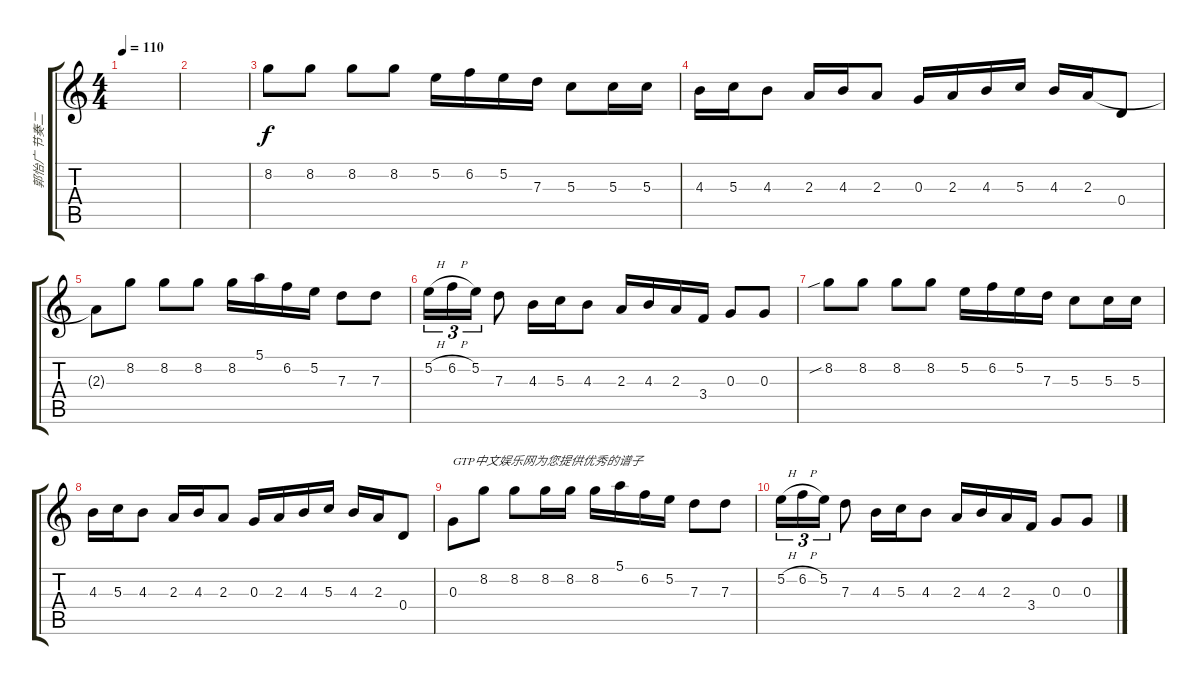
\track ("郭怡广 节奏二" "郭怡广 节奏二") {instrument acousticguitarsteel}
\staff {score tabs}
\tuning (E4 B3 G3 D3 A2 E2) {hide}
\ts (4 4)
\tempo 110
\clef g2
\ks c
|
|
8.2.8 8.2.8 8.2.8 8.2.8 5.2.16 6.2.16 5.2.16 7.3.16 5.3.8 5.3.16 5.3.16 |
4.3.16 5.3.16 4.3.8 2.3.16 4.3.16 2.3.8 0.3.16 2.3.16 4.3.16 5.3.16 4.3.16 2.3.16 0.4.8 |
2.3{t}.8 8.2.8 8.2.8 8.2.8 8.2.16 5.1.16 6.2.16 5.2.16 7.3.8 7.3.8 |
5.2{h}.16{tu (3 2)} 6.2{h}.16{tu (3 2)} 5.2.16{tu (3 2)} 7.3.8 4.3.16 5.3.16 4.3.8 2.3.16 4.3.16 2.3.16 3.4.16 0.3.8 0.3.8 |
8.2{sib}.8 8.2.8 8.2.8 8.2.8 5.2.16 6.2.16 5.2.16 7.3.16 5.3.8 5.3.16 5.3.16 |
4.3.16 5.3.16 4.3.8 2.3.16 4.3.16 2.3.8 0.3.16 2.3.16 4.3.16 5.3.16 4.3.16 2.3.16 0.4.8 |
0.3.8{txt "GTP中文娱乐网为您提供优秀的谱子"} 8.2.8 8.2.8 8.2.16 8.2.16 8.2.16 5.1.16 6.2.16 5.2.16 7.3.8 7.3.8 |
5.2{h}.16{tu (3 2)} 6.2{h}.16{tu (3 2)} 5.2.16{tu (3 2)} 7.3.8 4.3.16 5.3.16 4.3.8 2.3.16 4.3.16 2.3.16 3.4.16 0.3.8 0.3.8
